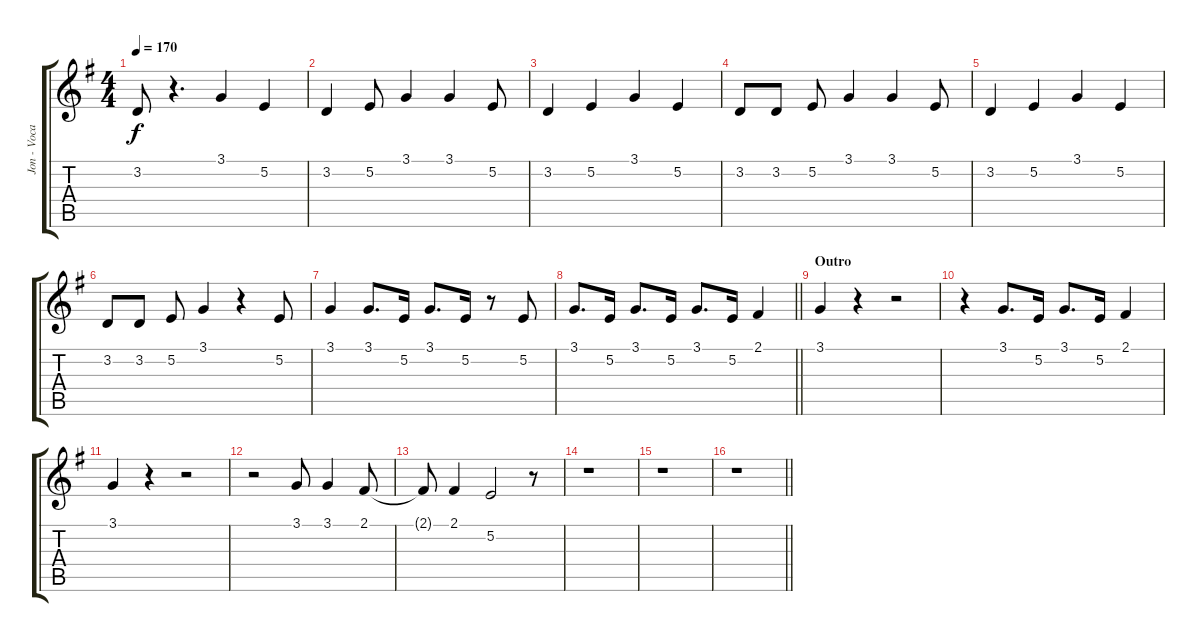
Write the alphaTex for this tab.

\track ("Jon - Vocals" "Jon - Voca") {instrument lead2sawtooth}
\staff {score tabs}
\tuning (E4 B3 G3 D3 A2 E2) {hide}
\ts (4 4)
\tempo 170
\clef g2
\ks g
3.2.8{dy f} r.4{d} 3.1.4 5.2.4 |
3.2.4 5.2.8 3.1.4 3.1.4 5.2.8 |
3.2.4 5.2.4 3.1.4 5.2.4 |
3.2.8 3.2.8 5.2.8 3.1.4 3.1.4 5.2.8 |
3.2.4 5.2.4 3.1.4 5.2.4 |
3.2.8 3.2.8 5.2.8 3.1.4 r.4 5.2.8 |
3.1.4 3.1.8{d} 5.2.16 3.1.8{d} 5.2.16 r.8 5.2.8 |
\barLineRight lightlight
3.1.8{d} 5.2.16 3.1.8{d} 5.2.16 3.1.8{d} 5.2.16 2.1.4 |
\section ("" "Outro")
3.1.4 r.4 r.2 |
r.4 3.1.8{d} 5.2.16 3.1.8{d} 5.2.16 2.1.4 |
3.1.4 r.4 r.2 |
r.2 3.1.8 3.1.4 2.1.8 |
2.1{t}.8 2.1.4 5.2.2 r.8 |
r.1 |
r.1 |
\barLineRight lightlight
r.1
